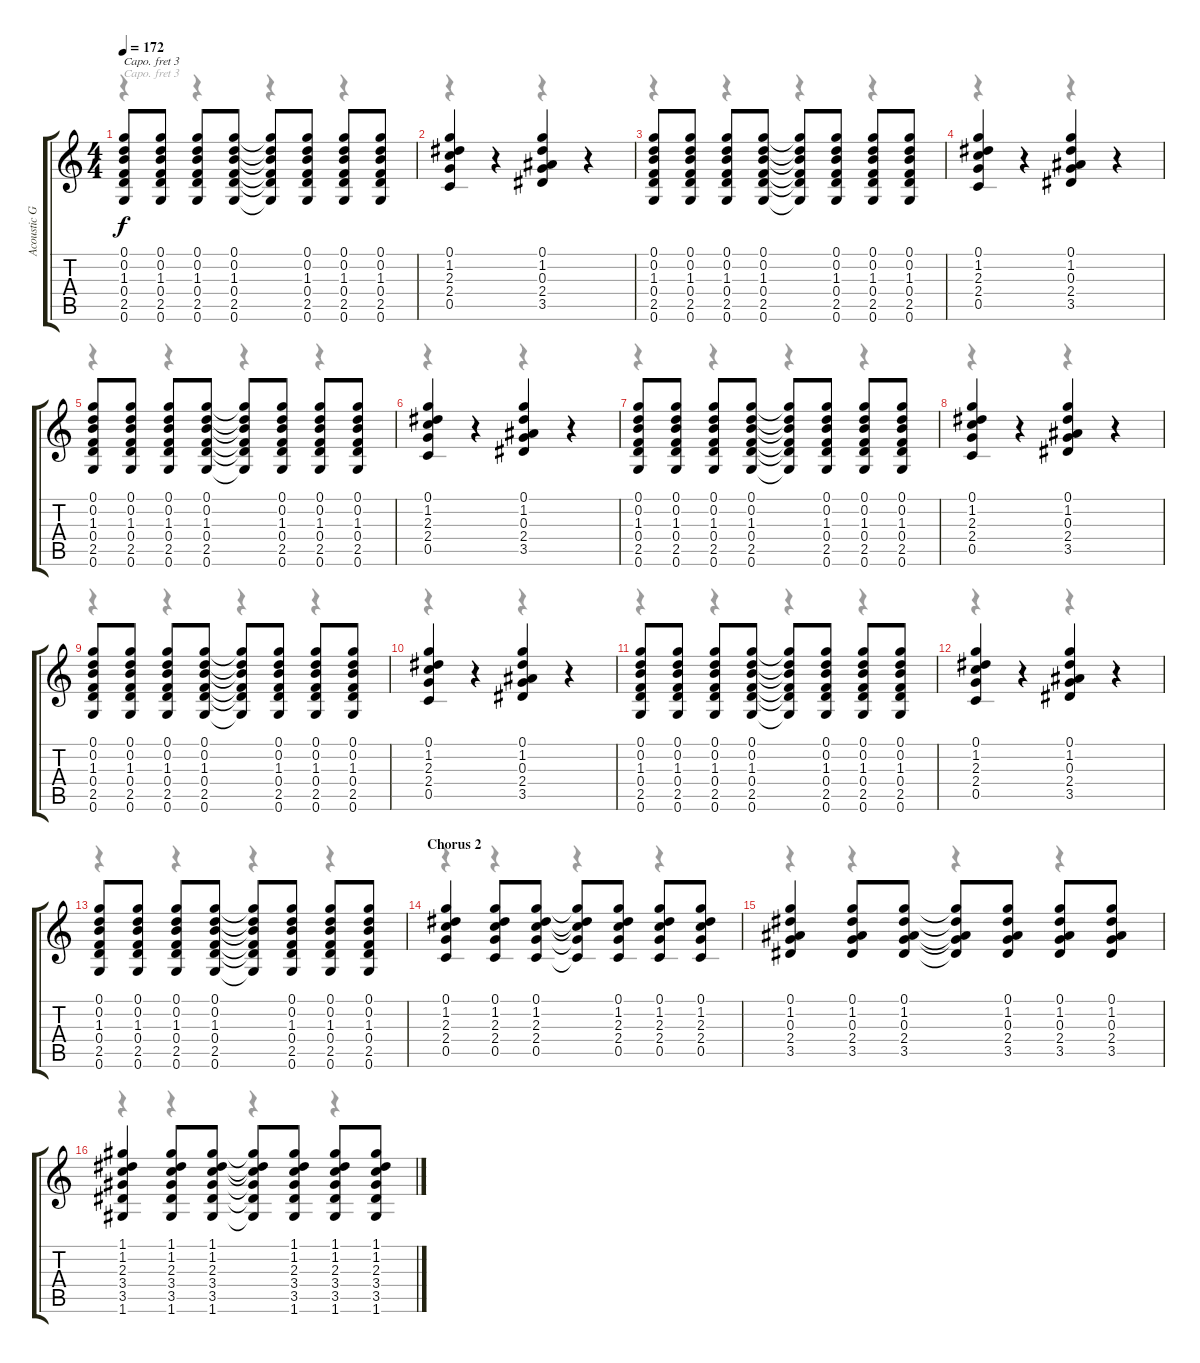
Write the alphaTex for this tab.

\track ("Acoustic Guitar (Capo 3rd fret)" "Acoustic G") {instrument acousticguitarsteel}
\staff {score tabs}
\capo 3
\tuning (E4 B3 G3 D3 A2 E2) {hide}
\voice
\ts (4 4)
\tempo 172
\clef g2
\ks c
(0.1 0.2 1.3 0.4 2.5 0.6).8{dy f} (0.1 0.2 1.3 0.4 2.5 0.6).8 (0.1 0.2 1.3 0.4 2.5 0.6).8 (0.1 0.2 1.3 0.4 2.5 0.6).8 (0.1{t} 0.2{t} 1.3{t} 0.4{t} 2.5{t} 0.6{t}).8 (0.1 0.2 1.3 0.4 2.5 0.6).8 (0.1 0.2 1.3 0.4 2.5 0.6).8 (0.1 0.2 1.3 0.4 2.5 0.6).8 |
(0.1 1.2 2.3 2.4 0.5).4 r.4 (0.1 1.2 0.3 2.4 3.5).4 r.4 |
(0.1 0.2 1.3 0.4 2.5 0.6).8 (0.1 0.2 1.3 0.4 2.5 0.6).8 (0.1 0.2 1.3 0.4 2.5 0.6).8 (0.1 0.2 1.3 0.4 2.5 0.6).8 (0.1{t} 0.2{t} 1.3{t} 0.4{t} 2.5{t} 0.6{t}).8 (0.1 0.2 1.3 0.4 2.5 0.6).8 (0.1 0.2 1.3 0.4 2.5 0.6).8 (0.1 0.2 1.3 0.4 2.5 0.6).8 |
(0.1 1.2 2.3 2.4 0.5).4 r.4 (0.1 1.2 0.3 2.4 3.5).4 r.4 |
(0.1 0.2 1.3 0.4 2.5 0.6).8 (0.1 0.2 1.3 0.4 2.5 0.6).8 (0.1 0.2 1.3 0.4 2.5 0.6).8 (0.1 0.2 1.3 0.4 2.5 0.6).8 (0.1{t} 0.2{t} 1.3{t} 0.4{t} 2.5{t} 0.6{t}).8 (0.1 0.2 1.3 0.4 2.5 0.6).8 (0.1 0.2 1.3 0.4 2.5 0.6).8 (0.1 0.2 1.3 0.4 2.5 0.6).8 |
(0.1 1.2 2.3 2.4 0.5).4 r.4 (0.1 1.2 0.3 2.4 3.5).4 r.4 |
(0.1 0.2 1.3 0.4 2.5 0.6).8 (0.1 0.2 1.3 0.4 2.5 0.6).8 (0.1 0.2 1.3 0.4 2.5 0.6).8 (0.1 0.2 1.3 0.4 2.5 0.6).8 (0.1{t} 0.2{t} 1.3{t} 0.4{t} 2.5{t} 0.6{t}).8 (0.1 0.2 1.3 0.4 2.5 0.6).8 (0.1 0.2 1.3 0.4 2.5 0.6).8 (0.1 0.2 1.3 0.4 2.5 0.6).8 |
(0.1 1.2 2.3 2.4 0.5).4 r.4 (0.1 1.2 0.3 2.4 3.5).4 r.4 |
(0.1 0.2 1.3 0.4 2.5 0.6).8 (0.1 0.2 1.3 0.4 2.5 0.6).8 (0.1 0.2 1.3 0.4 2.5 0.6).8 (0.1 0.2 1.3 0.4 2.5 0.6).8 (0.1{t} 0.2{t} 1.3{t} 0.4{t} 2.5{t} 0.6{t}).8 (0.1 0.2 1.3 0.4 2.5 0.6).8 (0.1 0.2 1.3 0.4 2.5 0.6).8 (0.1 0.2 1.3 0.4 2.5 0.6).8 |
(0.1 1.2 2.3 2.4 0.5).4 r.4 (0.1 1.2 0.3 2.4 3.5).4 r.4 |
(0.1 0.2 1.3 0.4 2.5 0.6).8 (0.1 0.2 1.3 0.4 2.5 0.6).8 (0.1 0.2 1.3 0.4 2.5 0.6).8 (0.1 0.2 1.3 0.4 2.5 0.6).8 (0.1{t} 0.2{t} 1.3{t} 0.4{t} 2.5{t} 0.6{t}).8 (0.1 0.2 1.3 0.4 2.5 0.6).8 (0.1 0.2 1.3 0.4 2.5 0.6).8 (0.1 0.2 1.3 0.4 2.5 0.6).8 |
(0.1 1.2 2.3 2.4 0.5).4 r.4 (0.1 1.2 0.3 2.4 3.5).4 r.4 |
(0.1 0.2 1.3 0.4 2.5 0.6).8 (0.1 0.2 1.3 0.4 2.5 0.6).8 (0.1 0.2 1.3 0.4 2.5 0.6).8 (0.1 0.2 1.3 0.4 2.5 0.6).8 (0.1{t} 0.2{t} 1.3{t} 0.4{t} 2.5{t} 0.6{t}).8 (0.1 0.2 1.3 0.4 2.5 0.6).8 (0.1 0.2 1.3 0.4 2.5 0.6).8 (0.1 0.2 1.3 0.4 2.5 0.6).8 |
\section ("" "Chorus 2")
(0.1 1.2 2.3 2.4 0.5).4 (0.1 1.2 2.3 2.4 0.5).8 (0.1 1.2 2.3 2.4 0.5).8 (0.1{t} 1.2{t} 2.3{t} 2.4{t} 0.5{t}).8 (0.1 1.2 2.3 2.4 0.5).8 (0.1 1.2 2.3 2.4 0.5).8 (0.1 1.2 2.3 2.4 0.5).8 |
(0.1 1.2 0.3 2.4 3.5).4 (0.1 1.2 0.3 2.4 3.5).8 (0.1 1.2 0.3 2.4 3.5).8 (0.1{t} 1.2{t} 0.3{t} 2.4{t} 3.5{t}).8 (0.1 1.2 0.3 2.4 3.5).8 (0.1 1.2 0.3 2.4 3.5).8 (0.1 1.2 0.3 2.4 3.5).8 |
(1.1 1.2 2.3 3.4 3.5 1.6).4 (1.1 1.2 2.3 3.4 3.5 1.6).8 (1.1 1.2 2.3 3.4 3.5 1.6).8 (1.1{t} 1.2{t} 2.3{t} 3.4{t} 3.5{t} 1.6{t}).8 (1.1 1.2 2.3 3.4 3.5 1.6).8 (1.1 1.2 2.3 3.4 3.5 1.6).8 (1.1 1.2 2.3 3.4 3.5 1.6).8
\voice
\clef g2
\ottava regular
\simile none
\ks c
r.4{dy f} r.4 r.4 r.4 |
r.4 r.4 r.4 r.4 |
r.4 r.4 r.4 r.4 |
r.4 r.4 r.4 r.4 |
r.4 r.4 r.4 r.4 |
r.4 r.4 r.4 r.4 |
r.4 r.4 r.4 r.4 |
r.4 r.4 r.4 r.4 |
r.4 r.4 r.4 r.4 |
r.4 r.4 r.4 r.4 |
r.4 r.4 r.4 r.4 |
r.4 r.4 r.4 r.4 |
r.4 r.4 r.4 r.4 |
r.4 r.4 r.4 r.4 |
r.4 r.4 r.4 r.4 |
r.4 r.4 r.4 r.4
